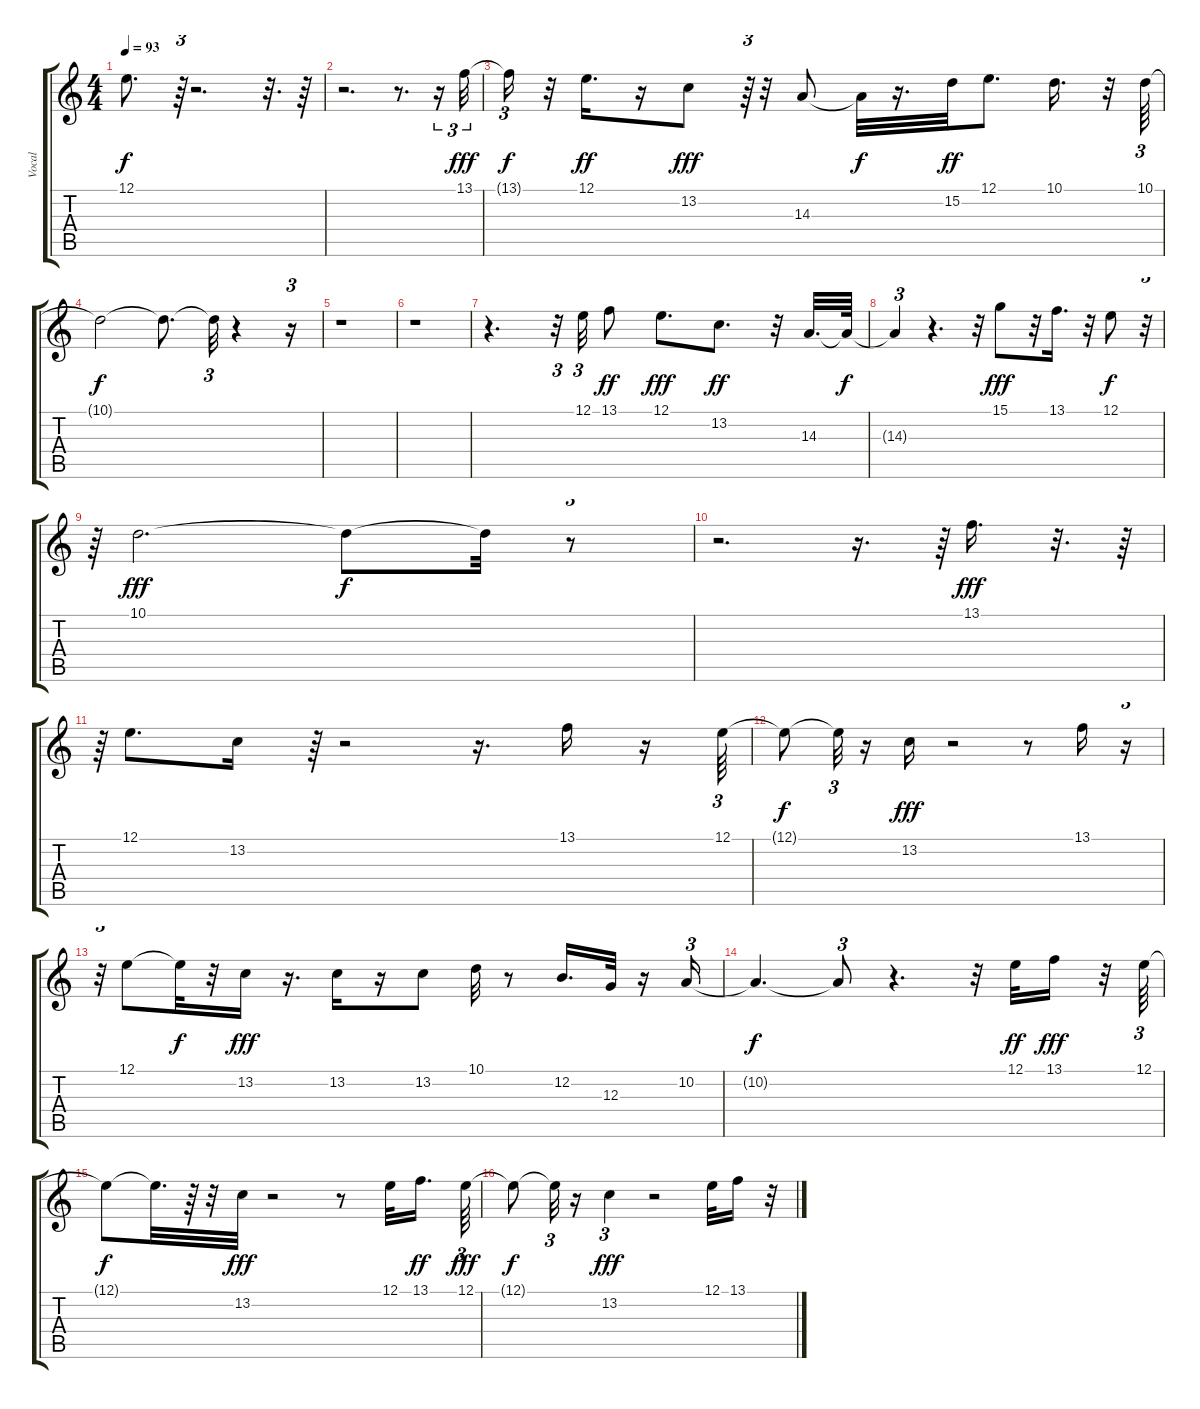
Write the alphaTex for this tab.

\track ("Vocal" "Vocal") {instrument vibraphone}
\staff {score tabs}
\tuning (E4 B3 G3 D3 A2 E2) {hide}
\ts (4 4)
\tempo 93
\clef g2
\ks c
12.1{t}.8{d dy f} r.64{tu (3 2)} r.2{d} r.32{d} r.64 |
r.2{d} r.8{d} r.16{tu (3 2)} 13.1.32{tu (3 2) dy fff} |
13.1{t}.16{tu (3 2) dy f} r.32 12.1.16{d dy ff} r.16 13.2.8{dy fff} r.64{tu (3 2)} r.32 14.3.8 14.3{t}.32{dy f} r.16{d} 15.2.32{dy ff} 12.1.8{d} 10.1.16{d} r.32 10.1.64{tu (3 2)} |
10.1{t}.2{dy f} 10.1{t}.8{d} 10.1{t}.32{tu (3 2)} r.4 r.16{tu (3 2)} |
r.1 |
r.1 |
r.4{d} r.32{tu (3 2)} 12.1.32{tu (3 2)} 13.1.8{dy ff} 12.1.8{d dy fff} 13.2.8{d dy ff} r.32 14.3.32{d} 14.3{t}.64{dy f} |
14.3{t}.4{tu (3 2)} r.4{d} r.32 15.1.8{dy fff} r.32 13.1.16{d} r.32 12.1.8{dy f} r.32{tu (3 2)} |
r.64{tu (3 2)} 10.1.2{d dy fff} 10.1{t}.8{dy f} 10.1{t}.32 r.8{tu (3 2)} |
r.2{d} r.16{d} r.64{tu (3 2)} 13.1.16{d dy fff} r.32{d} r.64 |
r.64{tu (3 2)} 12.1.8{d} 13.2.16 r.64{tu (3 2)} r.2 r.16{d} 13.1.16 r.16 12.1.64{tu (3 2)} |
12.1{t}.8{dy f} 12.1{t}.32{tu (3 2)} r.16 13.2.16{dy fff} r.2 r.8 13.1.16 r.16{tu (3 2)} |
r.32{tu (3 2)} 12.1.8 12.1{t}.32{dy f} r.32 13.2.16{dy fff} r.16{d} 13.2.16 r.16 13.2.8 10.1.32 r.8 12.2.16{d} 12.3.32 r.16 10.2.16{tu (3 2)} |
10.2{t}.4{d dy f} 10.2{t}.8{tu (3 2)} r.4{d} r.32 12.1.32{dy ff} 13.1.16{dy fff} r.32 12.1.64{tu (3 2)} |
12.1{t}.8{dy f} 12.1{t}.32{d} r.64 r.32 13.2.32{dy fff} r.2 r.8 12.1.32 13.1.16{d dy ff} 12.1.64{tu (3 2) dy fff} |
12.1{t}.8{dy f} 12.1{t}.32{tu (3 2)} r.16 13.2.4{tu (3 2) dy fff} r.2 12.1.32 13.1.16 r.32
